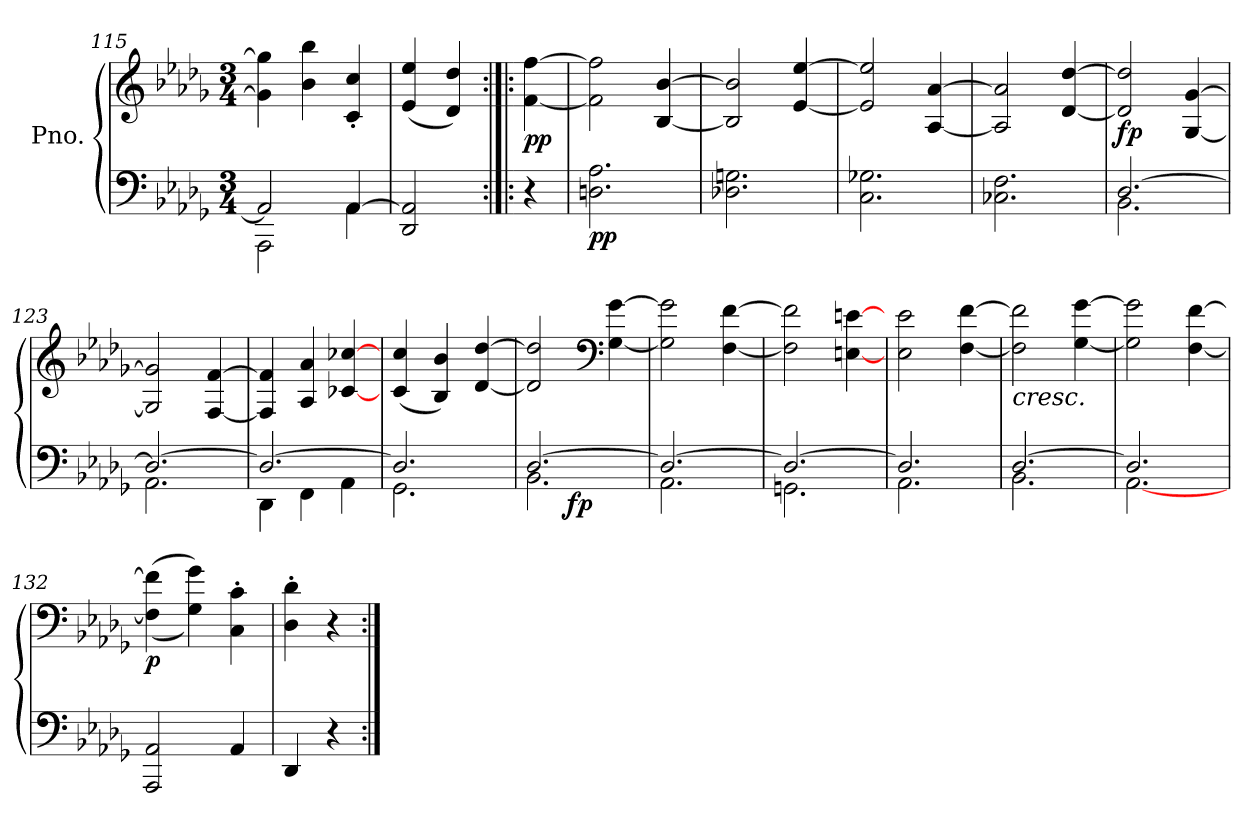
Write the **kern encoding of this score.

**kern	**kern	**dynam
*part1	*part1	*part1
*staff2	*staff1	*staff1/2
*I"Pno.	*	*
*clefF4	*clefG2	*
*k[b-e-a-d-g-]	*k[b-e-a-d-g-]	*
*D-:	*D-:	*
*M3/4	*M3/4	*
=115	=115	=115
*^	*	*
2AA-/]	2AAA-\	4g-\] 4gg-\]	.
.	.	4b-\ 4bb-\	.
[>4AA-/	4AA-\	4c/'< 4cc/'<	.
*v	*v	*	*
=116	=116	=116
2DD-/ 2AA-/]	(<4e-/ 4ee-/	.
.	4d-/ 4dd-/)	.
=117:|!|:	=117:|!|:	=117:|!|:
!	!	!LO:DY:b
4r	[4f\ [4ff\	pp
=118	=118	=118
!	!	!LO:DY:b=2
2.Dn\ 2.A-\	2f\] 2ff\]	pp
.	[4B-/ [4b-/	.
=119	=119	=119
2.D-X\ 2.Gn\	2B-/] 2b-/]	.
.	[4e-/ [4ee-/	.
=120	=120	=120
2.C\ 2.G-X\	2e-/] 2ee-/]	.
.	[4A-/ [4a-/	.
=121	=121	=121
2.C-X\ 2.F\	2A-/] 2a-/]	.
.	[4d-/ [4dd-/	.
!!LO:LB:g=z
=122	=122	=122
*^	*	*
!	!	!	!LO:DY:b
[>2.D-/	2.BB-\	2d-/] 2dd-/]	fp
.	.	[4G-/ [4g-/	.
=123	=123	=123	=123
2.D-/_	2.AA-\	2G-/] 2g-/]	.
.	.	[4F/ [4f/	.
=124	=124	=124	=124
2.D-/_	4DD-\	4F/] 4f/]	.
.	4FF\	4A-/ 4a-/	.
.	4AA-\	[4c-X/ [4cc-X/	.
=125	=125	=125	=125
2.D-/]	2.GG-\	(<4c/ 4cc/	.
.	.	4B-/ 4b-/)	.
.	.	[4d-/ [4dd-/	.
=126	=126	=126	=126
*	*^	*	*
[>2.D-/	2.BB-\	4ryy	2d-/] 2dd-/]	.
!	!	!	!	!LO:DY:b=2
.	.	2ryy	.	fp
*	*	*	*clefF4	*
.	.	.	[4G-\ [4g-\	.
*	*v	*v	*	*
=127	=127	=127	=127
2.D-/_	2.AA-\	2G-\] 2g-\]	.
.	.	[4F\ [4f\	.
=128	=128	=128	=128
2.D-/_	2.GGn\	2F\] 2f\]	.
.	.	[4En\ [4en\	.
=129	=129	=129	=129
2.D-/]	2.AA-\	2E-\ 2e-\	.
.	.	[4F\ [4f\	.
=130	=130	=130	=130
!	!	!LO:TX:b:i:t=cresc.	!
[>2.D-/	2.BB-\	2F\] 2f\]	.
.	.	[4G-\ [4g-\	.
=131	=131	=131	=131
2.D-/]	[<2.AA-\	2G-\] 2g-\]	.
.	.	[4F\ [4f\	.
*v	*v	*	*
=132	=132	=132
!	!	!LO:DY:b
2AAA-/ 2AA-/	(>(4F\] 4f\]	p
.	4G-\ 4g-\))	.
4AA-/	4C\'> 4c\'>	.
=133	=133	=133
4DD-/	4D-\'> 4d-\'>	.
4r	4r	.
=:|!	=:|!	=:|!
*-	*-	*-
